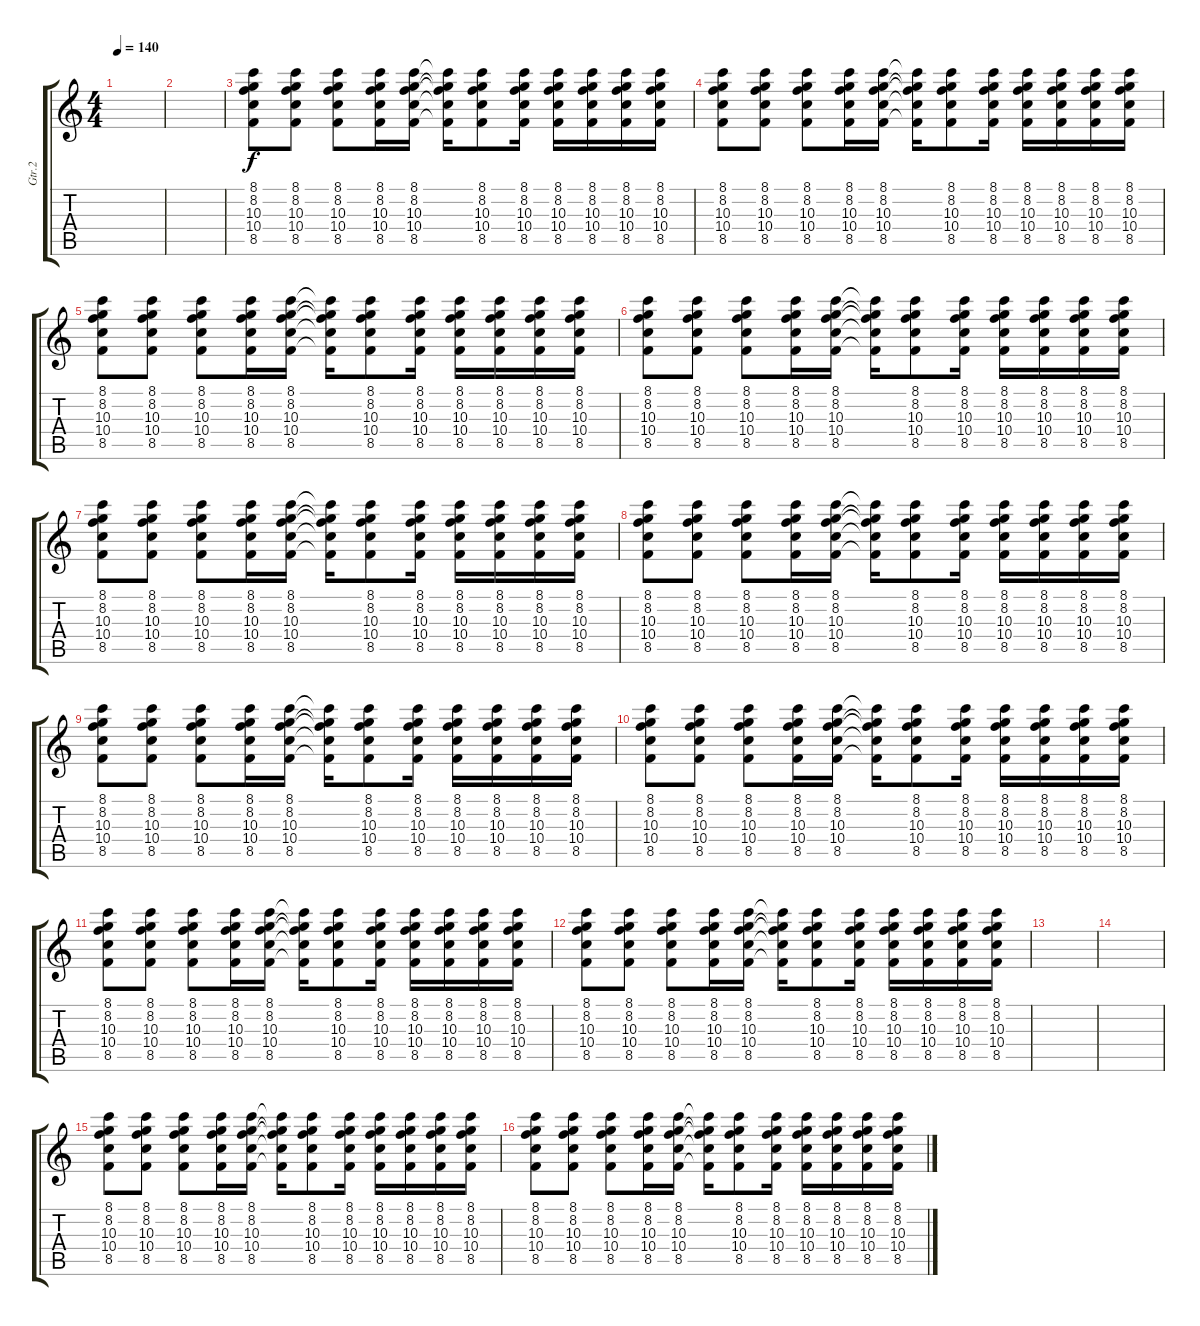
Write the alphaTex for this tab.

\track ("Gtr.2" "Gtr.2") {instrument electricguitarclean}
\staff {score tabs}
\tuning (E4 B3 G3 D3 A2 D2) {hide}
\ts (4 4)
\tempo 140
\clef g2
\ks c
|
|
(8.1 8.2 10.3 10.4 8.5).8 (8.1 8.2 10.3 10.4 8.5).8 (8.1 8.2 10.3 10.4 8.5).8 (8.1 8.2 10.3 10.4 8.5).16 (8.1 8.2 10.3 10.4 8.5).16 (8.1{t} 8.2{t} 10.3{t} 10.4{t} 8.5{t}).16 (8.1 8.2 10.3 10.4 8.5).8 (8.1 8.2 10.3 10.4 8.5).16 (8.1 8.2 10.3 10.4 8.5).16 (8.1 8.2 10.3 10.4 8.5).16 (8.1 8.2 10.3 10.4 8.5).16 (8.1 8.2 10.3 10.4 8.5).16 |
(8.1 8.2 10.3 10.4 8.5).8 (8.1 8.2 10.3 10.4 8.5).8 (8.1 8.2 10.3 10.4 8.5).8 (8.1 8.2 10.3 10.4 8.5).16 (8.1 8.2 10.3 10.4 8.5).16 (8.1{t} 8.2{t} 10.3{t} 10.4{t} 8.5{t}).16 (8.1 8.2 10.3 10.4 8.5).8 (8.1 8.2 10.3 10.4 8.5).16 (8.1 8.2 10.3 10.4 8.5).16 (8.1 8.2 10.3 10.4 8.5).16 (8.1 8.2 10.3 10.4 8.5).16 (8.1 8.2 10.3 10.4 8.5).16 |
(8.1 8.2 10.3 10.4 8.5).8 (8.1 8.2 10.3 10.4 8.5).8 (8.1 8.2 10.3 10.4 8.5).8 (8.1 8.2 10.3 10.4 8.5).16 (8.1 8.2 10.3 10.4 8.5).16 (8.1{t} 8.2{t} 10.3{t} 10.4{t} 8.5{t}).16 (8.1 8.2 10.3 10.4 8.5).8 (8.1 8.2 10.3 10.4 8.5).16 (8.1 8.2 10.3 10.4 8.5).16 (8.1 8.2 10.3 10.4 8.5).16 (8.1 8.2 10.3 10.4 8.5).16 (8.1 8.2 10.3 10.4 8.5).16 |
(8.1 8.2 10.3 10.4 8.5).8 (8.1 8.2 10.3 10.4 8.5).8 (8.1 8.2 10.3 10.4 8.5).8 (8.1 8.2 10.3 10.4 8.5).16 (8.1 8.2 10.3 10.4 8.5).16 (8.1{t} 8.2{t} 10.3{t} 10.4{t} 8.5{t}).16 (8.1 8.2 10.3 10.4 8.5).8 (8.1 8.2 10.3 10.4 8.5).16 (8.1 8.2 10.3 10.4 8.5).16 (8.1 8.2 10.3 10.4 8.5).16 (8.1 8.2 10.3 10.4 8.5).16 (8.1 8.2 10.3 10.4 8.5).16 |
(8.1 8.2 10.3 10.4 8.5).8 (8.1 8.2 10.3 10.4 8.5).8 (8.1 8.2 10.3 10.4 8.5).8 (8.1 8.2 10.3 10.4 8.5).16 (8.1 8.2 10.3 10.4 8.5).16 (8.1{t} 8.2{t} 10.3{t} 10.4{t} 8.5{t}).16 (8.1 8.2 10.3 10.4 8.5).8 (8.1 8.2 10.3 10.4 8.5).16 (8.1 8.2 10.3 10.4 8.5).16 (8.1 8.2 10.3 10.4 8.5).16 (8.1 8.2 10.3 10.4 8.5).16 (8.1 8.2 10.3 10.4 8.5).16 |
(8.1 8.2 10.3 10.4 8.5).8 (8.1 8.2 10.3 10.4 8.5).8 (8.1 8.2 10.3 10.4 8.5).8 (8.1 8.2 10.3 10.4 8.5).16 (8.1 8.2 10.3 10.4 8.5).16 (8.1{t} 8.2{t} 10.3{t} 10.4{t} 8.5{t}).16 (8.1 8.2 10.3 10.4 8.5).8 (8.1 8.2 10.3 10.4 8.5).16 (8.1 8.2 10.3 10.4 8.5).16 (8.1 8.2 10.3 10.4 8.5).16 (8.1 8.2 10.3 10.4 8.5).16 (8.1 8.2 10.3 10.4 8.5).16 |
(8.1 8.2 10.3 10.4 8.5).8 (8.1 8.2 10.3 10.4 8.5).8 (8.1 8.2 10.3 10.4 8.5).8 (8.1 8.2 10.3 10.4 8.5).16 (8.1 8.2 10.3 10.4 8.5).16 (8.1{t} 8.2{t} 10.3{t} 10.4{t} 8.5{t}).16 (8.1 8.2 10.3 10.4 8.5).8 (8.1 8.2 10.3 10.4 8.5).16 (8.1 8.2 10.3 10.4 8.5).16 (8.1 8.2 10.3 10.4 8.5).16 (8.1 8.2 10.3 10.4 8.5).16 (8.1 8.2 10.3 10.4 8.5).16 |
(8.1 8.2 10.3 10.4 8.5).8 (8.1 8.2 10.3 10.4 8.5).8 (8.1 8.2 10.3 10.4 8.5).8 (8.1 8.2 10.3 10.4 8.5).16 (8.1 8.2 10.3 10.4 8.5).16 (8.1{t} 8.2{t} 10.3{t} 10.4{t} 8.5{t}).16 (8.1 8.2 10.3 10.4 8.5).8 (8.1 8.2 10.3 10.4 8.5).16 (8.1 8.2 10.3 10.4 8.5).16 (8.1 8.2 10.3 10.4 8.5).16 (8.1 8.2 10.3 10.4 8.5).16 (8.1 8.2 10.3 10.4 8.5).16 |
(8.1 8.2 10.3 10.4 8.5).8 (8.1 8.2 10.3 10.4 8.5).8 (8.1 8.2 10.3 10.4 8.5).8 (8.1 8.2 10.3 10.4 8.5).16 (8.1 8.2 10.3 10.4 8.5).16 (8.1{t} 8.2{t} 10.3{t} 10.4{t} 8.5{t}).16 (8.1 8.2 10.3 10.4 8.5).8 (8.1 8.2 10.3 10.4 8.5).16 (8.1 8.2 10.3 10.4 8.5).16 (8.1 8.2 10.3 10.4 8.5).16 (8.1 8.2 10.3 10.4 8.5).16 (8.1 8.2 10.3 10.4 8.5).16 |
(8.1 8.2 10.3 10.4 8.5).8 (8.1 8.2 10.3 10.4 8.5).8 (8.1 8.2 10.3 10.4 8.5).8 (8.1 8.2 10.3 10.4 8.5).16 (8.1 8.2 10.3 10.4 8.5).16 (8.1{t} 8.2{t} 10.3{t} 10.4{t} 8.5{t}).16 (8.1 8.2 10.3 10.4 8.5).8 (8.1 8.2 10.3 10.4 8.5).16 (8.1 8.2 10.3 10.4 8.5).16 (8.1 8.2 10.3 10.4 8.5).16 (8.1 8.2 10.3 10.4 8.5).16 (8.1 8.2 10.3 10.4 8.5).16 |
|
|
(8.1 8.2 10.3 10.4 8.5).8 (8.1 8.2 10.3 10.4 8.5).8 (8.1 8.2 10.3 10.4 8.5).8 (8.1 8.2 10.3 10.4 8.5).16 (8.1 8.2 10.3 10.4 8.5).16 (8.1{t} 8.2{t} 10.3{t} 10.4{t} 8.5{t}).16 (8.1 8.2 10.3 10.4 8.5).8 (8.1 8.2 10.3 10.4 8.5).16 (8.1 8.2 10.3 10.4 8.5).16 (8.1 8.2 10.3 10.4 8.5).16 (8.1 8.2 10.3 10.4 8.5).16 (8.1 8.2 10.3 10.4 8.5).16 |
(8.1 8.2 10.3 10.4 8.5).8 (8.1 8.2 10.3 10.4 8.5).8 (8.1 8.2 10.3 10.4 8.5).8 (8.1 8.2 10.3 10.4 8.5).16 (8.1 8.2 10.3 10.4 8.5).16 (8.1{t} 8.2{t} 10.3{t} 10.4{t} 8.5{t}).16 (8.1 8.2 10.3 10.4 8.5).8 (8.1 8.2 10.3 10.4 8.5).16 (8.1 8.2 10.3 10.4 8.5).16 (8.1 8.2 10.3 10.4 8.5).16 (8.1 8.2 10.3 10.4 8.5).16 (8.1 8.2 10.3 10.4 8.5).16
